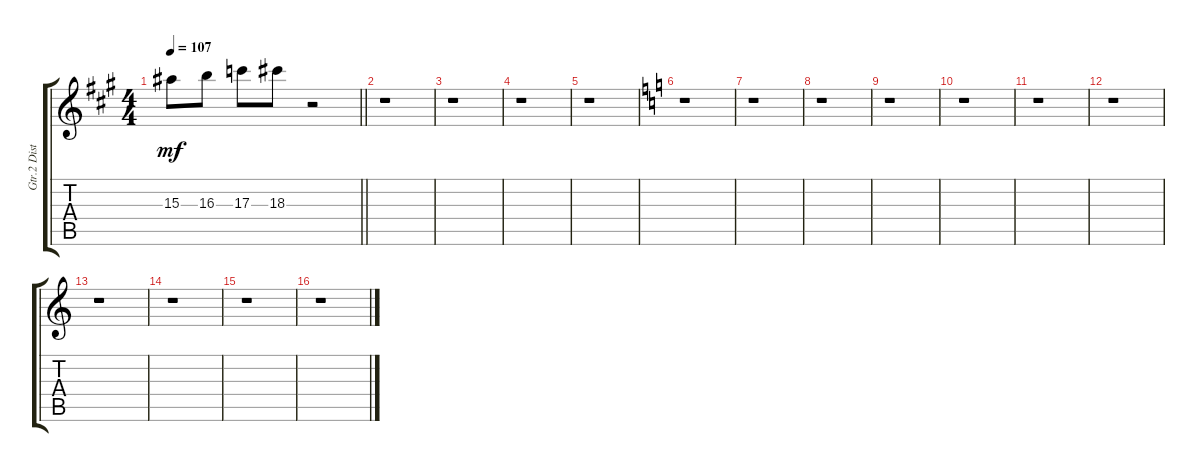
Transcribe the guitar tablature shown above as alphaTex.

\track ("Gtr.2 Distortion Gtr.(Slight Dist)" "Gtr.2 Dist") {instrument distortionguitar}
\staff {score tabs}
\tuning (E4 B3 G3 D4 A3 E3) {hide}
\ts (4 4)
\tempo 107
\clef g2
\barLineRight lightlight
\ks a
15.3.8{dy mf} 16.3.8 17.3.8 18.3.8 r.2 |
r.1 |
r.1 |
r.1 |
r.1 |
\ks c
r.1 |
r.1 |
r.1 |
r.1 |
r.1 |
r.1 |
r.1 |
r.1 |
r.1 |
r.1 |
r.1
